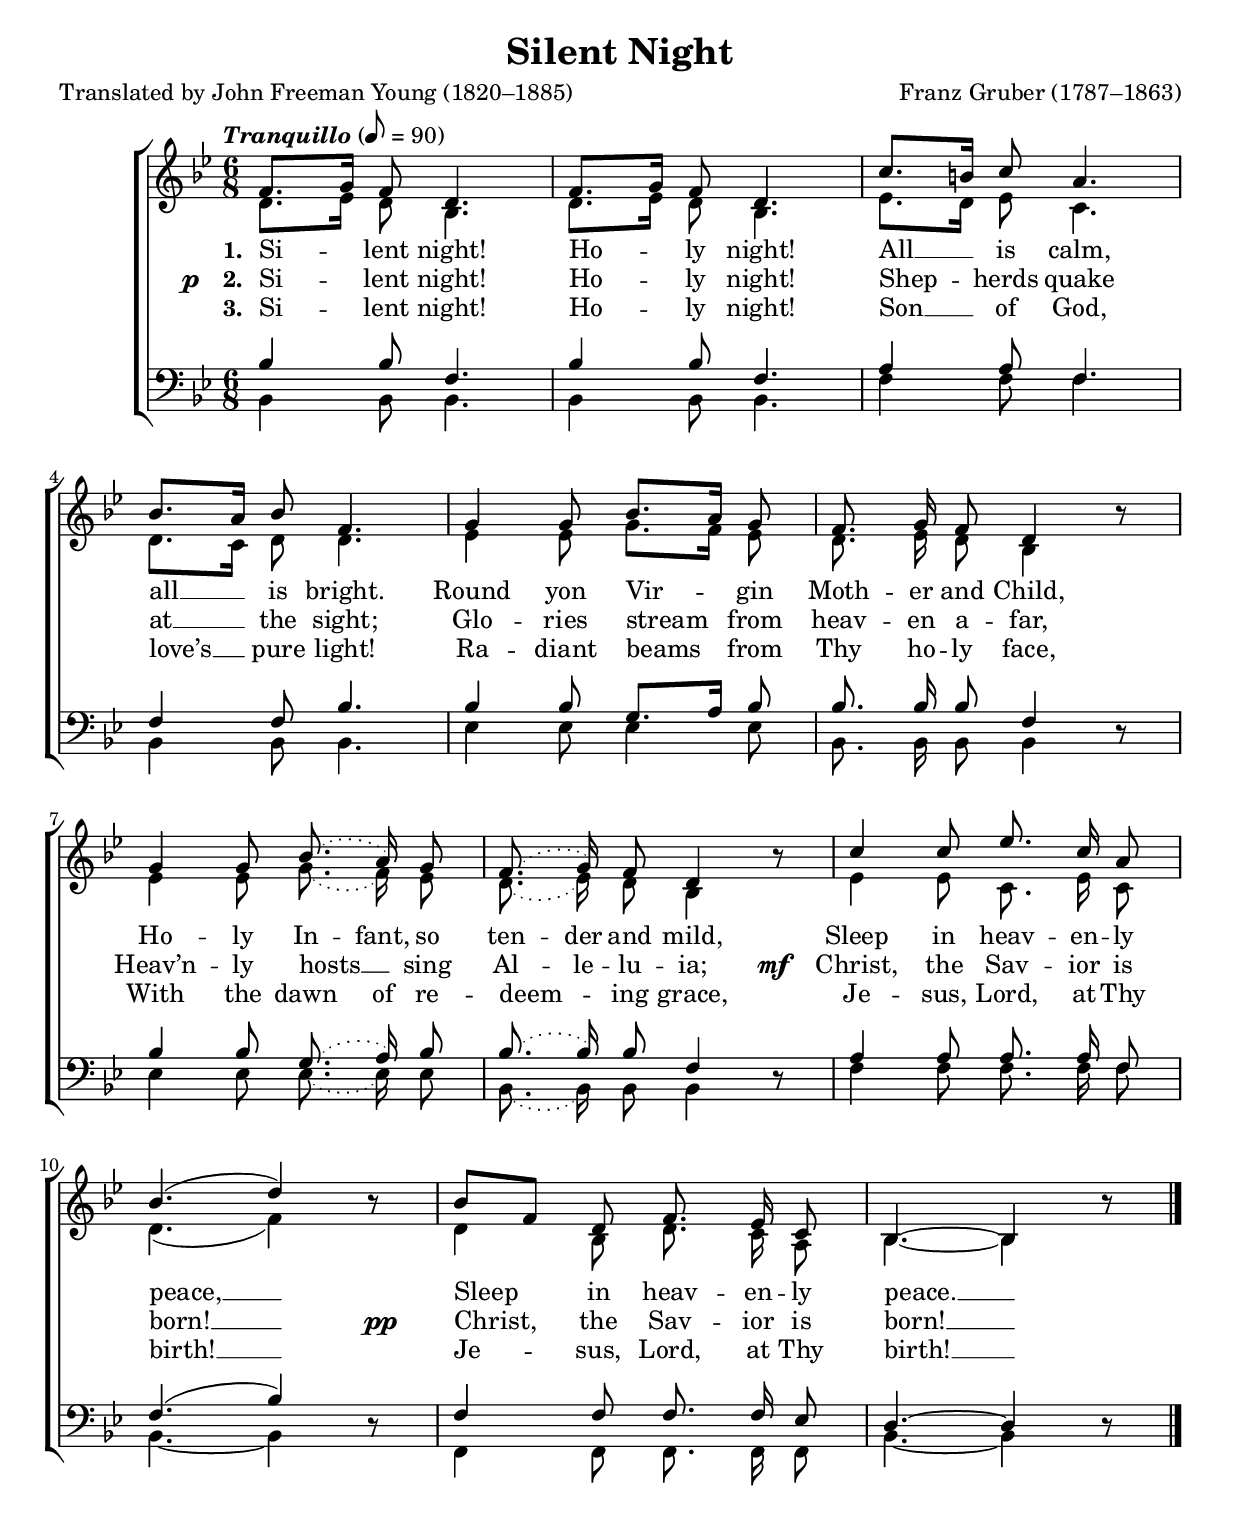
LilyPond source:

\version "2.14.2"
\include "util.ly"
\header {
  title = "Silent Night"
  poet = "Translated by John Freeman Young (1820–1885)"
  composer = "Franz Gruber (1787–1863)"
  %tagline = \markup { from \italic {Christmas Carols and Hymns for School and Choir}, 1910}
}

global = {
  \key bes \major
  \time 6/8
  \autoBeamOff
  %\override DynamicLineSpanner #'staff-padding = #0.0
  %\override DynamicLineSpanner #'Y-extent = #'(-1 . 1)
  \tempo \markup\italic"Tranquillo" 8 = 90
}

sopMusic = \relative c' {
  f8.[ g16] f8 d4. |
  f8.[ g16] f8 d4. |
  c'8.[ b16] c8 a4. | \break
  bes8.[ a16] bes8 f4. |
  
  g4 g8 bes8.[ a16] g8 |
  f8.\noBeam g16\noBeam f8 d4 bes'8\rest | \break
  \slurDotted g4 g8\noBeam bes8.\noBeam( a16\noBeam) g8 |
  f8.\noBeam( g16\noBeam) f8 d4 bes'8\rest |
  
  \slurSolid c4 c8\noBeam ees8.\noBeam c16\noBeam a8 | \break
  bes4.( d4) bes8\rest |
  bes8[ f] d8 f8.\noBeam ees16\noBeam c8 |
  bes4.~bes4 bes'8\rest \bar "|."
}
sopWords = \lyricmode {
  
}

altoMusic = \relative c' {
  d8.[ ees16] d8 bes4. |
  d8.[ ees16] d8 bes4. |
  ees8.[ d16] ees8 c4. |
  d8.[ c16] d8 d4. |
  
  ees4 ees8 g8.[ f16] ees8 |
  d8.\noBeam ees16\noBeam d8\noBeam bes4 s8 |
  \slurDotted ees4 ees8\noBeam g8.\noBeam( f16\noBeam) ees8 |
  d8.\noBeam( ees16\noBeam) d8 bes4 s8 |
  
  \slurSolid ees4 ees8 c8.\noBeam ees16\noBeam c8 |
  d4.( f4) s8 |
  d4 bes8 d8.\noBeam c16\noBeam a8 |
  bes4.~ bes4 s8 \bar "|."
}
altoWords = \lyricmode {
  \set stanza = #"1. "
  \set ignoreMelismata = ##t
  Si -- _ lent night!
  Ho -- _ ly night!
  All __ _ is calm,
  all __ _ is bright.
  Round yon Vir -- _ gin
  Moth -- er and Child,
  Ho -- ly In -- fant, so ten -- der and mild,
  Sleep in heav -- en -- ly peace, __ _
  Sleep _ in heav -- en -- ly peace. __ _
}
altoWordsII = {
  \set stanza = \markup\concat{\dynamic"p   " "2. "}
  \lyricmode {
    \set ignoreMelismata = ##t
    Si -- _ lent night!  Ho -- _ ly night!
    Shep -- _ herds quake at __ _ the sight;
    Glo -- ries stream _ from heav -- en a -- far,
    Heav’n -- ly hosts __ _ sing Al -- le -- lu -- ia;
  }
  \set stanza = \markup\dynamic"mf  "
  \lyricmode {
    Christ, the Sav -- ior is born! __ _
  }
  \set stanza = \markup\dynamic"pp      "
  \lyricmode {
    Christ, _ the Sav -- ior is born! __ _
  }
}
altoWordsIII = \lyricmode {
  \set stanza = #"3. "
  \set ignoreMelismata = ##t
  Si -- _ lent night!  Ho -- _ ly night!
  Son __ _ of God, love’s __ _ pure light!
  Ra -- diant beams _ from Thy ho -- ly face,
  With the dawn of re -- deem -- _ ing grace,
  Je -- sus, Lord, at Thy birth! __ _
  Je -- _ sus, Lord, at Thy birth! __ _
}
altoWordsIV = \lyricmode {
\set ignoreMelismata = ##t
%\markup\italic 
}

tenorMusic = \relative c' {
  bes4 bes8 f4. |
  bes4 bes8 f4. |
  a4 a8 f4. |
  f4 f8 bes4. |
  
  bes4 bes8 g8.[ a16] bes8 |
  bes8.\noBeam bes16\noBeam bes8 f4 s8 |
  \slurDotted bes4 bes8 g8.\noBeam( a16\noBeam) bes8 |
  bes8.\noBeam( bes16\noBeam) bes8 f4 s8 |
  
  a4 a8\noBeam a8.\noBeam a16\noBeam f8 |
  \slurSolid f4.( bes4) s8 |
  f4 f8\noBeam f8.\noBeam f16\noBeam ees8 |
  d4.~d4 s8 \bar "|."
}
tenorWords = \lyricmode {

}

bassMusic = \relative c {
  bes4 bes8 bes4. |
  bes4 bes8 bes4. |
  f'4 f8 f4. |
  bes,4 bes8 bes4. |
  
  ees4 ees8 ees4 ees8 |
  bes8.\noBeam bes16\noBeam bes8\noBeam bes4 d8\rest |
  \slurDotted ees4 ees8\noBeam ees8.\noBeam( ees16\noBeam) ees8 |
  bes8.\noBeam( bes16\noBeam) bes8 bes4 d8\rest |
  
  f4 f8\noBeam f8.\noBeam f16\noBeam f8 |
  bes,4.~ bes4 d8\rest |
  f,4 f8\noBeam f8.\noBeam f16\noBeam f8 |
  bes4.~ bes4 d8\rest \bar "|."
}
bassWords = \lyricmode {

}

\score {
  <<
   \new ChoirStaff <<
%    \new Lyrics = sopranos \with { \override VerticalAxisGroup #'nonstaff-relatedstaff-spacing = #'((basic-distance . 1)) }
    \new Staff = women <<
      \new Voice = "sopranos" { \voiceOne << \global \sopMusic >> }
      \new Voice = "altos" { \voiceTwo << \global \altoMusic >> }
    >>
    \new Lyrics \with { alignAboveContext = #"women" } \lyricsto "sopranos" \sopWords
    \new Lyrics = "altosIV"  \with { alignBelowContext = #"women" } \lyricsto "sopranos" \altoWordsIV
    \new Lyrics = "altosIII"  \with { alignBelowContext = #"women" } \lyricsto "sopranos" \altoWordsIII
    \new Lyrics = "altosII"  \with { alignBelowContext = #"women" } \lyricsto "sopranos" \altoWordsII
    \new Lyrics = "altos"  \with { alignBelowContext = #"women" } \lyricsto "sopranos" \altoWords
   \new Staff = men <<
      \clef bass
      \new Voice = "tenors" { \voiceOne << \global \tenorMusic >> }
      \new Voice = "basses" { \voiceTwo << \global \bassMusic >> }
    >>
    \new Lyrics \with { alignAboveContext = #"men" \override VerticalAxisGroup #'nonstaff-relatedstaff-spacing = #'((basic-distance . 1)) } \lyricsto "tenors" \tenorWords
    \new Lyrics \with { alignBelowContext = #"men" \override VerticalAxisGroup #'nonstaff-relatedstaff-spacing = #'((basic-distance . 1)) } \lyricsto "basses" \bassWords
  >>
%    \new PianoStaff << \new Staff { \new Voice { \pianoRH } } \new Staff { \clef "bass" \pianoLH } >>
  >>
  \layout { }
  \midi {
    \tempo 8 = 112
    \set Staff.midiInstrument = "flute"
  
    \context {
      \Voice
      \remove "Dynamic_performer"
    }
  }
}
